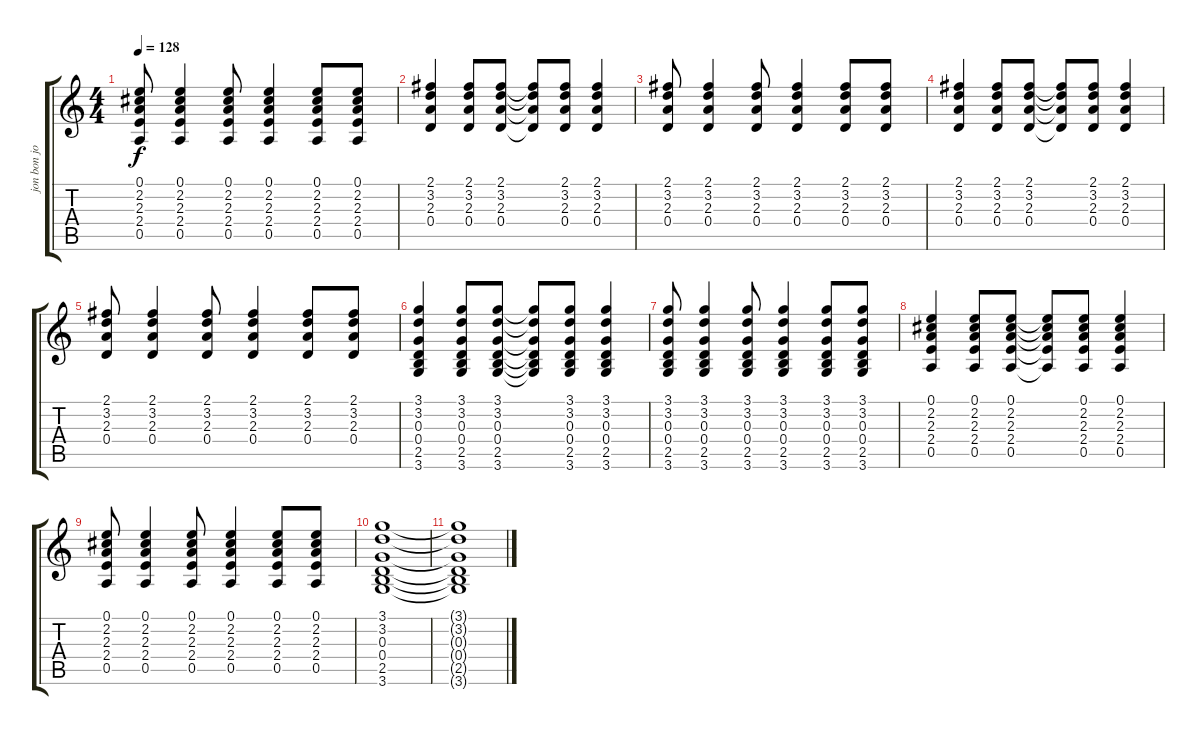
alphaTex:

\track ("jon bon jovi" "jon bon jo") {instrument acousticguitarsteel}
\staff {score tabs}
\tuning (E4 B3 G3 D3 A2 E2) {hide}
\ts (4 4)
\tempo 128
\clef g2
\ks c
(0.1 2.2 2.3 2.4 0.5).8{dy f} (0.1 2.2 2.3 2.4 0.5).4 (0.1 2.2 2.3 2.4 0.5).8 (0.1 2.2 2.3 2.4 0.5).4 (0.1 2.2 2.3 2.4 0.5).8 (0.1 2.2 2.3 2.4 0.5).8 |
(2.1 3.2 2.3 0.4).4 (2.1 3.2 2.3 0.4).8 (2.1 3.2 2.3 0.4).8 (2.1{t} 3.2{t} 2.3{t} 0.4{t}).8 (2.1 3.2 2.3 0.4).8 (2.1 3.2 2.3 0.4).4 |
(2.1 3.2 2.3 0.4).8 (2.1 3.2 2.3 0.4).4 (2.1 3.2 2.3 0.4).8 (2.1 3.2 2.3 0.4).4 (2.1 3.2 2.3 0.4).8 (2.1 3.2 2.3 0.4).8 |
(2.1 3.2 2.3 0.4).4 (2.1 3.2 2.3 0.4).8 (2.1 3.2 2.3 0.4).8 (2.1{t} 3.2{t} 2.3{t} 0.4{t}).8 (2.1 3.2 2.3 0.4).8 (2.1 3.2 2.3 0.4).4 |
(2.1 3.2 2.3 0.4).8 (2.1 3.2 2.3 0.4).4 (2.1 3.2 2.3 0.4).8 (2.1 3.2 2.3 0.4).4 (2.1 3.2 2.3 0.4).8 (2.1 3.2 2.3 0.4).8 |
(3.1 3.2 0.3 0.4 2.5 3.6).4 (3.1 3.2 0.3 0.4 2.5 3.6).8 (3.1 3.2 0.3 0.4 2.5 3.6).8 (3.1{t} 3.2{t} 0.3{t} 0.4{t} 2.5{t} 3.6{t}).8 (3.1 3.2 0.3 0.4 2.5 3.6).8 (3.1 3.2 0.3 0.4 2.5 3.6).4 |
(3.1 3.2 0.3 0.4 2.5 3.6).8 (3.1 3.2 0.3 0.4 2.5 3.6).4 (3.1 3.2 0.3 0.4 2.5 3.6).8 (3.1 3.2 0.3 0.4 2.5 3.6).4 (3.1 3.2 0.3 0.4 2.5 3.6).8 (3.1 3.2 0.3 0.4 2.5 3.6).8 |
(0.1 2.2 2.3 2.4 0.5).4 (0.1 2.2 2.3 2.4 0.5).8 (0.1 2.2 2.3 2.4 0.5).8 (0.1{t} 2.2{t} 2.3{t} 2.4{t} 0.5{t}).8 (0.1 2.2 2.3 2.4 0.5).8 (0.1 2.2 2.3 2.4 0.5).4 |
(0.1 2.2 2.3 2.4 0.5).8 (0.1 2.2 2.3 2.4 0.5).4 (0.1 2.2 2.3 2.4 0.5).8 (0.1 2.2 2.3 2.4 0.5).4 (0.1 2.2 2.3 2.4 0.5).8 (0.1 2.2 2.3 2.4 0.5).8 |
(3.1 3.2 0.3 0.4 2.5 3.6).1 |
(3.1{t} 3.2{t} 0.3{t} 0.4{t} 2.5{t} 3.6{t}).1
